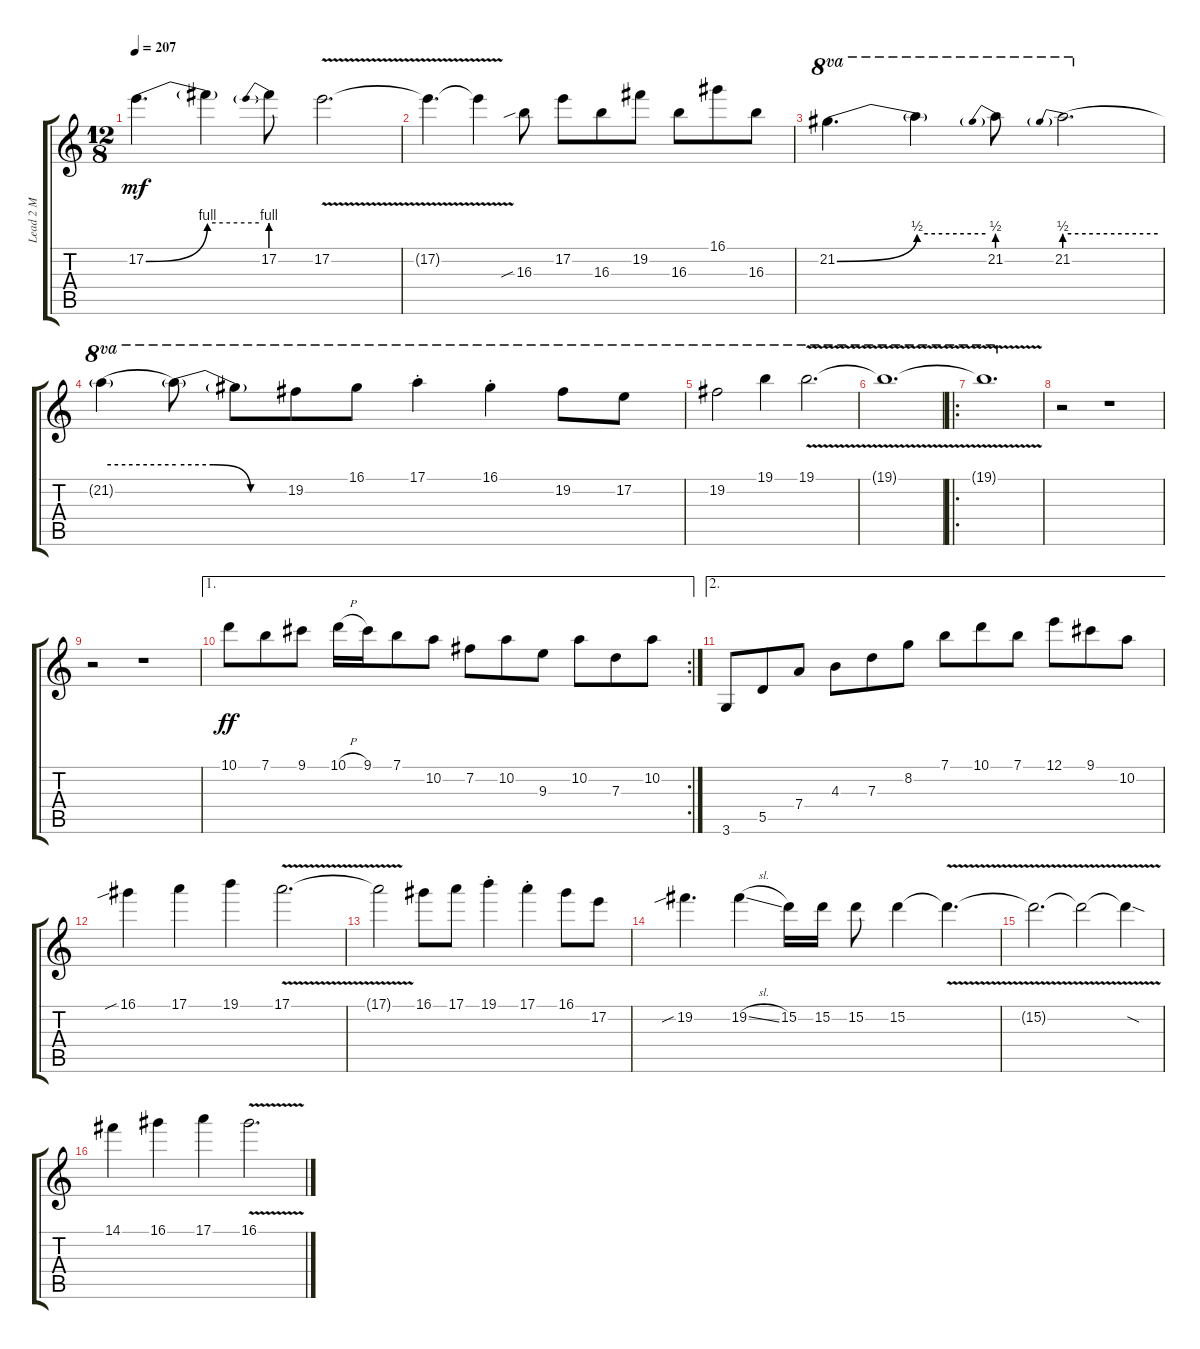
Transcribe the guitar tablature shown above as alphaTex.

\track ("Lead 2 M" "Lead 2 M") {instrument distortionguitar}
\staff {score tabs}
\tuning (E4 B3 G3 D3 A2 E2) {hide}
\ts (12 8)
\tempo 207
\clef g2
\ks c
17.2{be (bend 0 0 60 4)}.4{d dy mf} 17.2{be (hold 0 4 60 4) t}.4 17.2{be (prebend 0 4 60 4)}.8 17.2{v}.2{d} |
17.2{v t}.4{d} 17.2{v t}.4 16.3{sib}.8 17.2.8 16.3.8 19.2.8 16.3.8 16.1.8 16.3.8 |
21.2{be (bend 0 0 60 2)}.4{d ot 8va} 21.2{be (hold 0 2 60 2) t}.4{ot 8va} 21.2{be (prebend 0 2 60 2)}.8{ot 8va} 21.2{be (prebend 0 2 60 2)}.2{d ot 8va} |
21.2{be (hold 0 2 60 2) t}.4{ot 8va} 21.2{be (custom 0 2 20 2 40 0 60 0) t}.8{ot 8va} 21.2{t}.8{ot 8va} 19.2.8{ot 8va} 16.1.8{ot 8va} 17.1{st}.4{ot 8va} 16.1{st}.4{ot 8va} 19.2.8{ot 8va} 17.2.8{ot 8va} |
19.2.2{ot 8va} 19.1.4{ot 8va} 19.1{v}.2{d ot 8va} |
19.1{v t}.1{d ot 8va} |
\ro
19.1{t}.1{d ot 8va} |
r.2 r.1 |
r.2 r.1 |
\ae 1
\rc 2
10.1.8{dy ff} 7.1.8 9.1.8 10.1{h}.16 9.1.16 7.1.8 10.2.8 7.2.8 10.2.8 9.3.8 10.2.8 7.3.8 10.2.8 |
\ae 2
3.6.8 5.5.8 7.4.8 4.3.8 7.3.8 8.2.8 7.1.8 10.1.8 7.1.8 12.1.8 9.1.8 10.2.8 |
16.1{sib}.4 17.1.4 19.1.4 17.1{v}.2{d} |
17.1{v t}.2 16.1.8 17.1.8 19.1{st}.4 17.1{st}.4 16.1.8 17.2.8 |
19.2{sib}.4{d} 19.2{sl}.4 15.2.16 15.2.16 15.2.8 15.2.4 15.2{v t}.4{d} |
15.2{v t}.2{d} 15.2{v t}.2 15.2{sod t}.4 |
14.1.4 16.1.4 17.1.4 16.1{v}.2{d}
